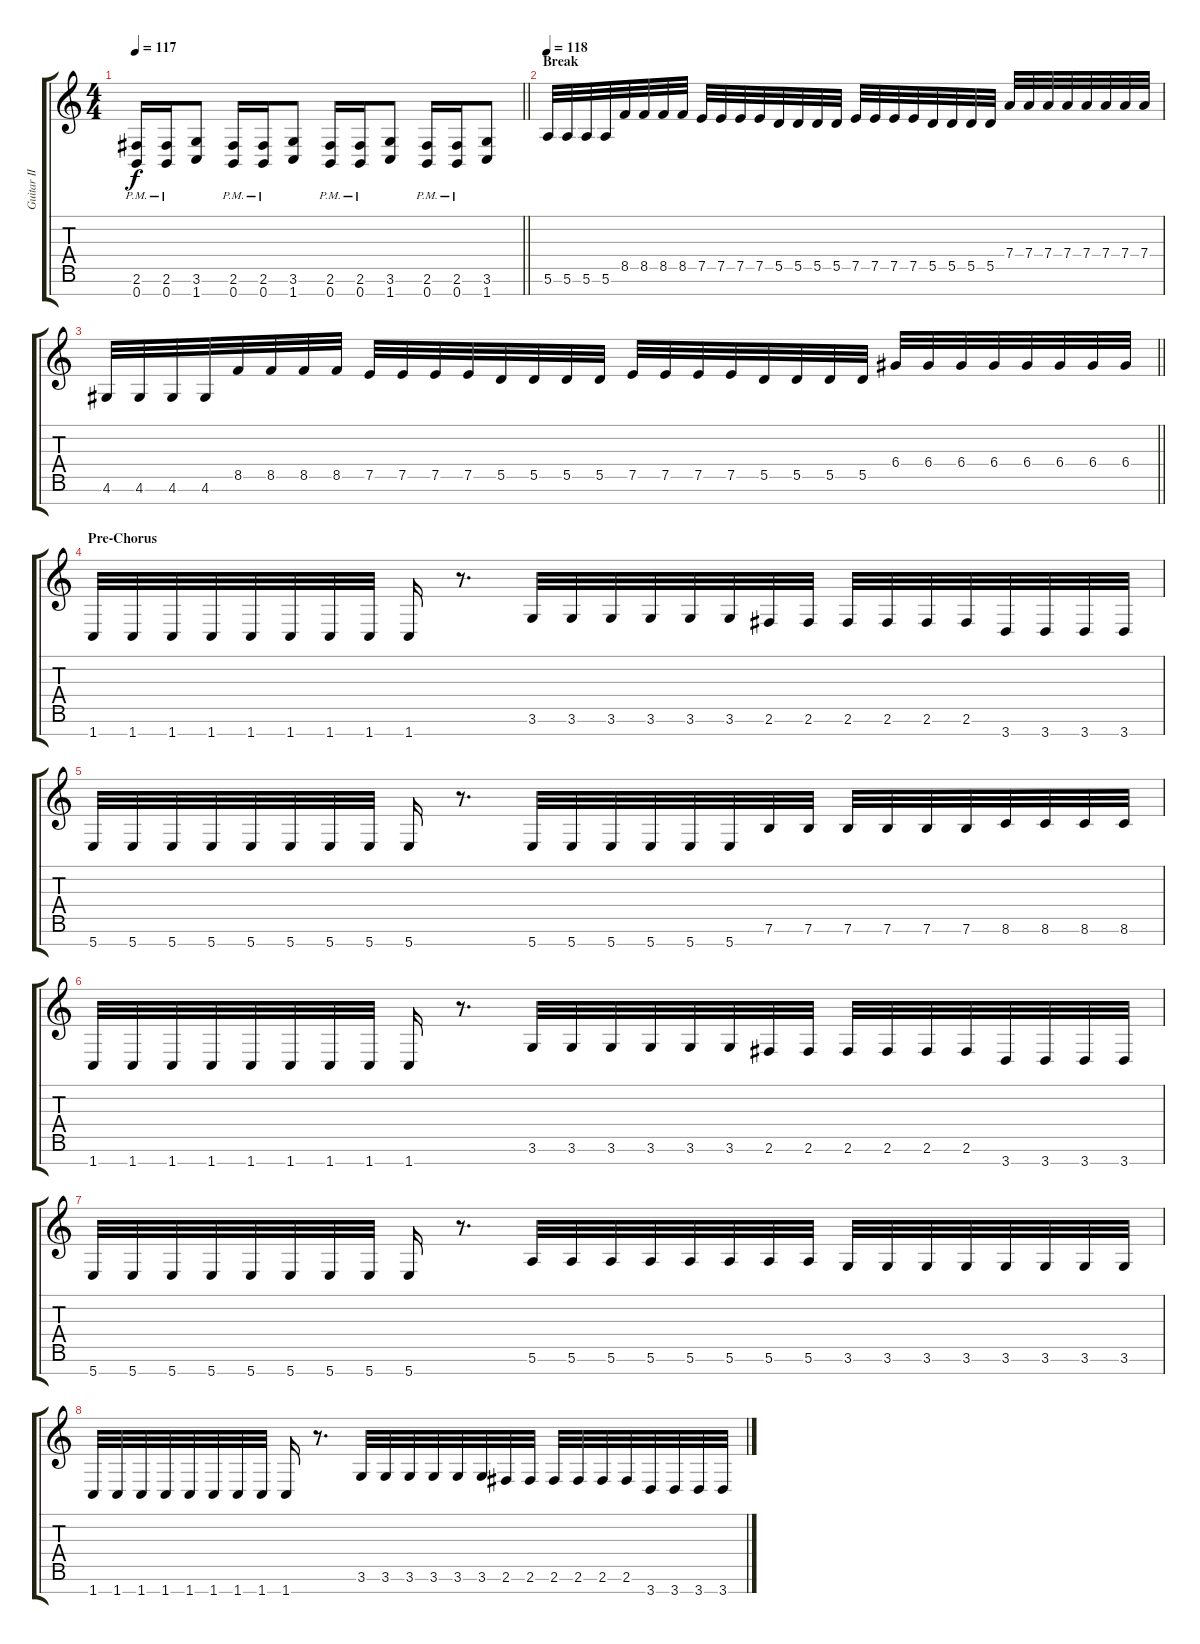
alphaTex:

\track ("Guitar II" "Guitar II") {instrument distortionguitar}
\staff {score tabs}
\tuning (E4 B3 G3 D3 A2 E2 B1) {hide}
\ts (4 4)
\tempo 117
\clef g2
\barLineRight lightlight
\ks c
(2.6{pm} 0.7{pm}).16{dy f} (2.6{pm} 0.7{pm}).16 (3.6 1.7).8 (2.6{pm} 0.7{pm}).16 (2.6{pm} 0.7{pm}).16 (3.6 1.7).8 (2.6{pm} 0.7{pm}).16 (2.6{pm} 0.7{pm}).16 (3.6 1.7).8 (2.6{pm} 0.7{pm}).16 (2.6{pm} 0.7{pm}).16 (3.6 1.7).8 |
\section ("" "Break")
\tempo 118
5.6.32 5.6.32 5.6.32 5.6.32 8.5.32 8.5.32 8.5.32 8.5.32 7.5.32 7.5.32 7.5.32 7.5.32 5.5.32 5.5.32 5.5.32 5.5.32 7.5.32 7.5.32 7.5.32 7.5.32 5.5.32 5.5.32 5.5.32 5.5.32 7.4.32 7.4.32 7.4.32 7.4.32 7.4.32 7.4.32 7.4.32 7.4.32 |
\barLineRight lightlight
4.6.32 4.6.32 4.6.32 4.6.32 8.5.32 8.5.32 8.5.32 8.5.32 7.5.32 7.5.32 7.5.32 7.5.32 5.5.32 5.5.32 5.5.32 5.5.32 7.5.32 7.5.32 7.5.32 7.5.32 5.5.32 5.5.32 5.5.32 5.5.32 6.4.32 6.4.32 6.4.32 6.4.32 6.4.32 6.4.32 6.4.32 6.4.32 |
\section ("" "Pre-Chorus")
1.7.32 1.7.32 1.7.32 1.7.32 1.7.32 1.7.32 1.7.32 1.7.32 1.7.16 r.8{d} 3.6.32 3.6.32 3.6.32 3.6.32 3.6.32 3.6.32 2.6.32 2.6.32 2.6.32 2.6.32 2.6.32 2.6.32 3.7.32 3.7.32 3.7.32 3.7.32 |
5.7.32 5.7.32 5.7.32 5.7.32 5.7.32 5.7.32 5.7.32 5.7.32 5.7.16 r.8{d} 5.7.32 5.7.32 5.7.32 5.7.32 5.7.32 5.7.32 7.6.32 7.6.32 7.6.32 7.6.32 7.6.32 7.6.32 8.6.32 8.6.32 8.6.32 8.6.32 |
1.7.32 1.7.32 1.7.32 1.7.32 1.7.32 1.7.32 1.7.32 1.7.32 1.7.16 r.8{d} 3.6.32 3.6.32 3.6.32 3.6.32 3.6.32 3.6.32 2.6.32 2.6.32 2.6.32 2.6.32 2.6.32 2.6.32 3.7.32 3.7.32 3.7.32 3.7.32 |
5.7.32 5.7.32 5.7.32 5.7.32 5.7.32 5.7.32 5.7.32 5.7.32 5.7.16 r.8{d} 5.6.32 5.6.32 5.6.32 5.6.32 5.6.32 5.6.32 5.6.32 5.6.32 3.6.32 3.6.32 3.6.32 3.6.32 3.6.32 3.6.32 3.6.32 3.6.32 |
1.7.32 1.7.32 1.7.32 1.7.32 1.7.32 1.7.32 1.7.32 1.7.32 1.7.16 r.8{d} 3.6.32 3.6.32 3.6.32 3.6.32 3.6.32 3.6.32 2.6.32 2.6.32 2.6.32 2.6.32 2.6.32 2.6.32 3.7.32 3.7.32 3.7.32 3.7.32
